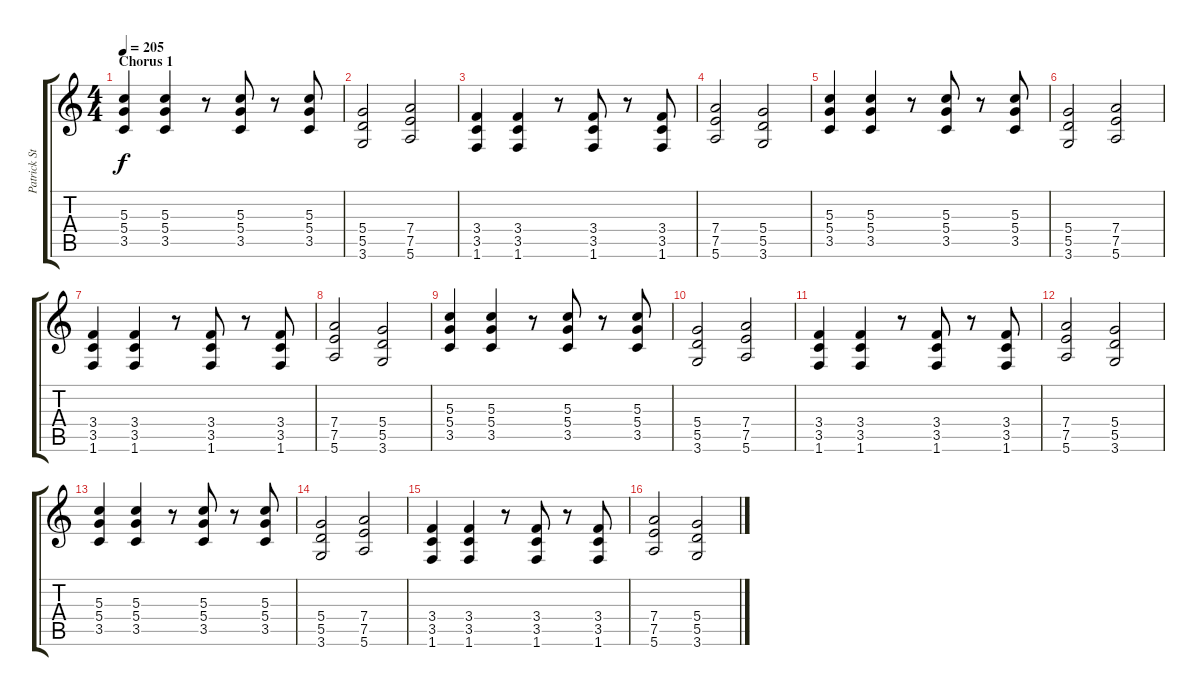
\track ("Patrick Stump (Rythmn Guitar)" "Patrick St") {instrument overdrivenguitar}
\staff {score tabs}
\tuning (E4 B3 G3 D3 A2 E2) {hide}
\ts (4 4)
\section ("" "Chorus 1")
\tempo 205
\clef g2
\ks c
(5.3 5.4 3.5).4{dy f} (5.3 5.4 3.5).4 r.8 (5.3 5.4 3.5).8 r.8 (5.3 5.4 3.5).8 |
(5.4 5.5 3.6).2 (7.4 7.5 5.6).2 |
(3.4 3.5 1.6).4 (3.4 3.5 1.6).4 r.8 (3.4 3.5 1.6).8 r.8 (3.4 3.5 1.6).8 |
(7.4 7.5 5.6).2 (5.4 5.5 3.6).2 |
(5.3 5.4 3.5).4 (5.3 5.4 3.5).4 r.8 (5.3 5.4 3.5).8 r.8 (5.3 5.4 3.5).8 |
(5.4 5.5 3.6).2 (7.4 7.5 5.6).2 |
(3.4 3.5 1.6).4 (3.4 3.5 1.6).4 r.8 (3.4 3.5 1.6).8 r.8 (3.4 3.5 1.6).8 |
(7.4 7.5 5.6).2 (5.4 5.5 3.6).2 |
(5.3 5.4 3.5).4 (5.3 5.4 3.5).4 r.8 (5.3 5.4 3.5).8 r.8 (5.3 5.4 3.5).8 |
(5.4 5.5 3.6).2 (7.4 7.5 5.6).2 |
(3.4 3.5 1.6).4 (3.4 3.5 1.6).4 r.8 (3.4 3.5 1.6).8 r.8 (3.4 3.5 1.6).8 |
(7.4 7.5 5.6).2 (5.4 5.5 3.6).2 |
(5.3 5.4 3.5).4 (5.3 5.4 3.5).4 r.8 (5.3 5.4 3.5).8 r.8 (5.3 5.4 3.5).8 |
(5.4 5.5 3.6).2 (7.4 7.5 5.6).2 |
(3.4 3.5 1.6).4 (3.4 3.5 1.6).4 r.8 (3.4 3.5 1.6).8 r.8 (3.4 3.5 1.6).8 |
(7.4 7.5 5.6).2 (5.4 5.5 3.6).2
